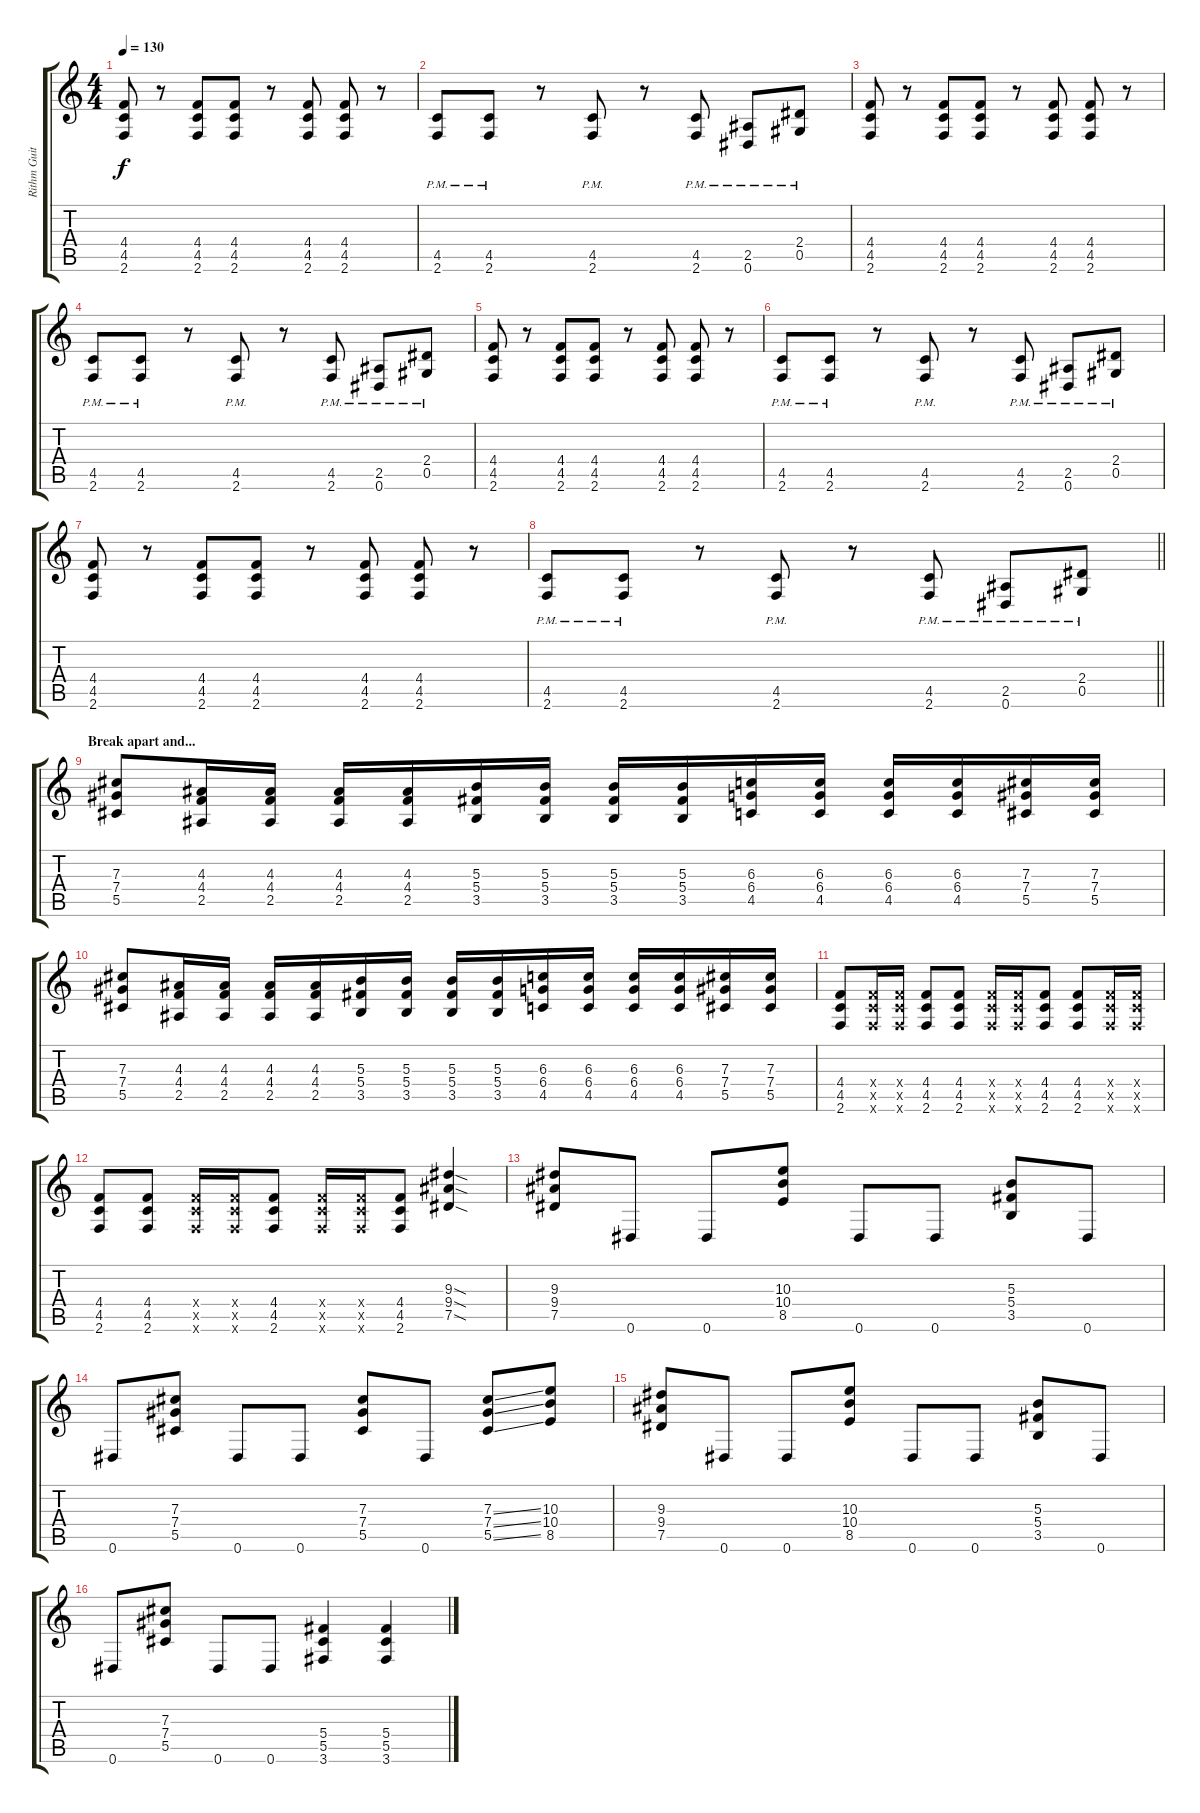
\track ("Rithm Guitar" "Rithm Guit") {instrument distortionguitar}
\staff {score tabs}
\tuning (Eb4 Bb3 Gb3 Db3 Ab2 Eb2) {hide}
\ts (4 4)
\section ("" "")
\tempo 130
\clef g2
\ks c
(4.4 4.5 2.6).8{dy f balance 8} r.8 (4.4 4.5 2.6).8 (4.4 4.5 2.6).8 r.8 (4.4 4.5 2.6).8 (4.4 4.5 2.6).8 r.8 |
(4.5{pm} 2.6{pm}).8 (4.5{pm} 2.6{pm}).8 r.8 (4.5{pm} 2.6{pm}).8 r.8 (4.5{pm} 2.6{pm}).8 (2.5{pm} 0.6{pm}).8 (2.4{pm} 0.5{pm}).8 |
(4.4 4.5 2.6).8 r.8 (4.4 4.5 2.6).8 (4.4 4.5 2.6).8 r.8 (4.4 4.5 2.6).8 (4.4 4.5 2.6).8 r.8 |
(4.5{pm} 2.6{pm}).8 (4.5{pm} 2.6{pm}).8 r.8 (4.5{pm} 2.6{pm}).8 r.8 (4.5{pm} 2.6{pm}).8 (2.5{pm} 0.6{pm}).8 (2.4{pm} 0.5{pm}).8 |
(4.4 4.5 2.6).8 r.8 (4.4 4.5 2.6).8 (4.4 4.5 2.6).8 r.8 (4.4 4.5 2.6).8 (4.4 4.5 2.6).8 r.8 |
(4.5{pm} 2.6{pm}).8 (4.5{pm} 2.6{pm}).8 r.8 (4.5{pm} 2.6{pm}).8 r.8 (4.5{pm} 2.6{pm}).8 (2.5{pm} 0.6{pm}).8 (2.4{pm} 0.5{pm}).8 |
(4.4 4.5 2.6).8 r.8 (4.4 4.5 2.6).8 (4.4 4.5 2.6).8 r.8 (4.4 4.5 2.6).8 (4.4 4.5 2.6).8 r.8 |
\barLineRight lightlight
(4.5{pm} 2.6{pm}).8 (4.5{pm} 2.6{pm}).8 r.8 (4.5{pm} 2.6{pm}).8 r.8 (4.5{pm} 2.6{pm}).8 (2.5{pm} 0.6{pm}).8 (2.4{pm} 0.5{pm}).8 |
\section ("" "Break apart and...")
(7.3 7.4 5.5).8{volume 13 balance 16} (4.3 4.4 2.5).16 (4.3 4.4 2.5).16 (4.3 4.4 2.5).16 (4.3 4.4 2.5).16 (5.3 5.4 3.5).16 (5.3 5.4 3.5).16 (5.3 5.4 3.5).16 (5.3 5.4 3.5).16 (6.3 6.4 4.5).16 (6.3 6.4 4.5).16 (6.3 6.4 4.5).16 (6.3 6.4 4.5).16 (7.3 7.4 5.5).16 (7.3 7.4 5.5).16 |
(7.3 7.4 5.5).8 (4.3 4.4 2.5).16 (4.3 4.4 2.5).16 (4.3 4.4 2.5).16 (4.3 4.4 2.5).16 (5.3 5.4 3.5).16 (5.3 5.4 3.5).16 (5.3 5.4 3.5).16 (5.3 5.4 3.5).16 (6.3 6.4 4.5).16 (6.3 6.4 4.5).16 (6.3 6.4 4.5).16 (6.3 6.4 4.5).16 (7.3 7.4 5.5).16 (7.3 7.4 5.5).16 |
(4.4 4.5 2.6).8 (4.4{x} 4.5{x} 2.6{x}).16 (4.4{x} 4.5{x} 2.6{x}).16 (4.4 4.5 2.6).8 (4.4 4.5 2.6).8 (4.4{x} 4.5{x} 2.6{x}).16 (4.4{x} 4.5{x} 2.6{x}).16 (4.4 4.5 2.6).8 (4.4 4.5 2.6).8 (4.4{x} 4.5{x} 2.6{x}).16 (4.4{x} 4.5{x} 2.6{x}).16 |
(4.4 4.5 2.6).8 (4.4 4.5 2.6).8 (4.4{x} 4.5{x} 2.6{x}).16 (4.4{x} 4.5{x} 2.6{x}).16 (4.4 4.5 2.6).8 (4.4{x} 4.5{x} 2.6{x}).16 (4.4{x} 4.5{x} 2.6{x}).16 (4.4 4.5 2.6).8 (9.3{sod} 9.4{sod} 7.5{sod}).4 |
(9.3 9.4 7.5).8 0.6.8 0.6.8 (10.3 10.4 8.5).8 0.6.8 0.6.8 (5.3 5.4 3.5).8 0.6.8 |
0.6.8 (7.3 7.4 5.5).8 0.6.8 0.6.8 (7.3 7.4 5.5).8 0.6.8 (7.3{ss} 7.4{ss} 5.5{ss}).8 (10.3 10.4 8.5).8 |
(9.3 9.4 7.5).8 0.6.8 0.6.8 (10.3 10.4 8.5).8 0.6.8 0.6.8 (5.3 5.4 3.5).8 0.6.8 |
0.6.8 (7.3 7.4 5.5).8 0.6.8 0.6.8 (5.4 5.5 3.6).4 (5.4 5.5 3.6).4
